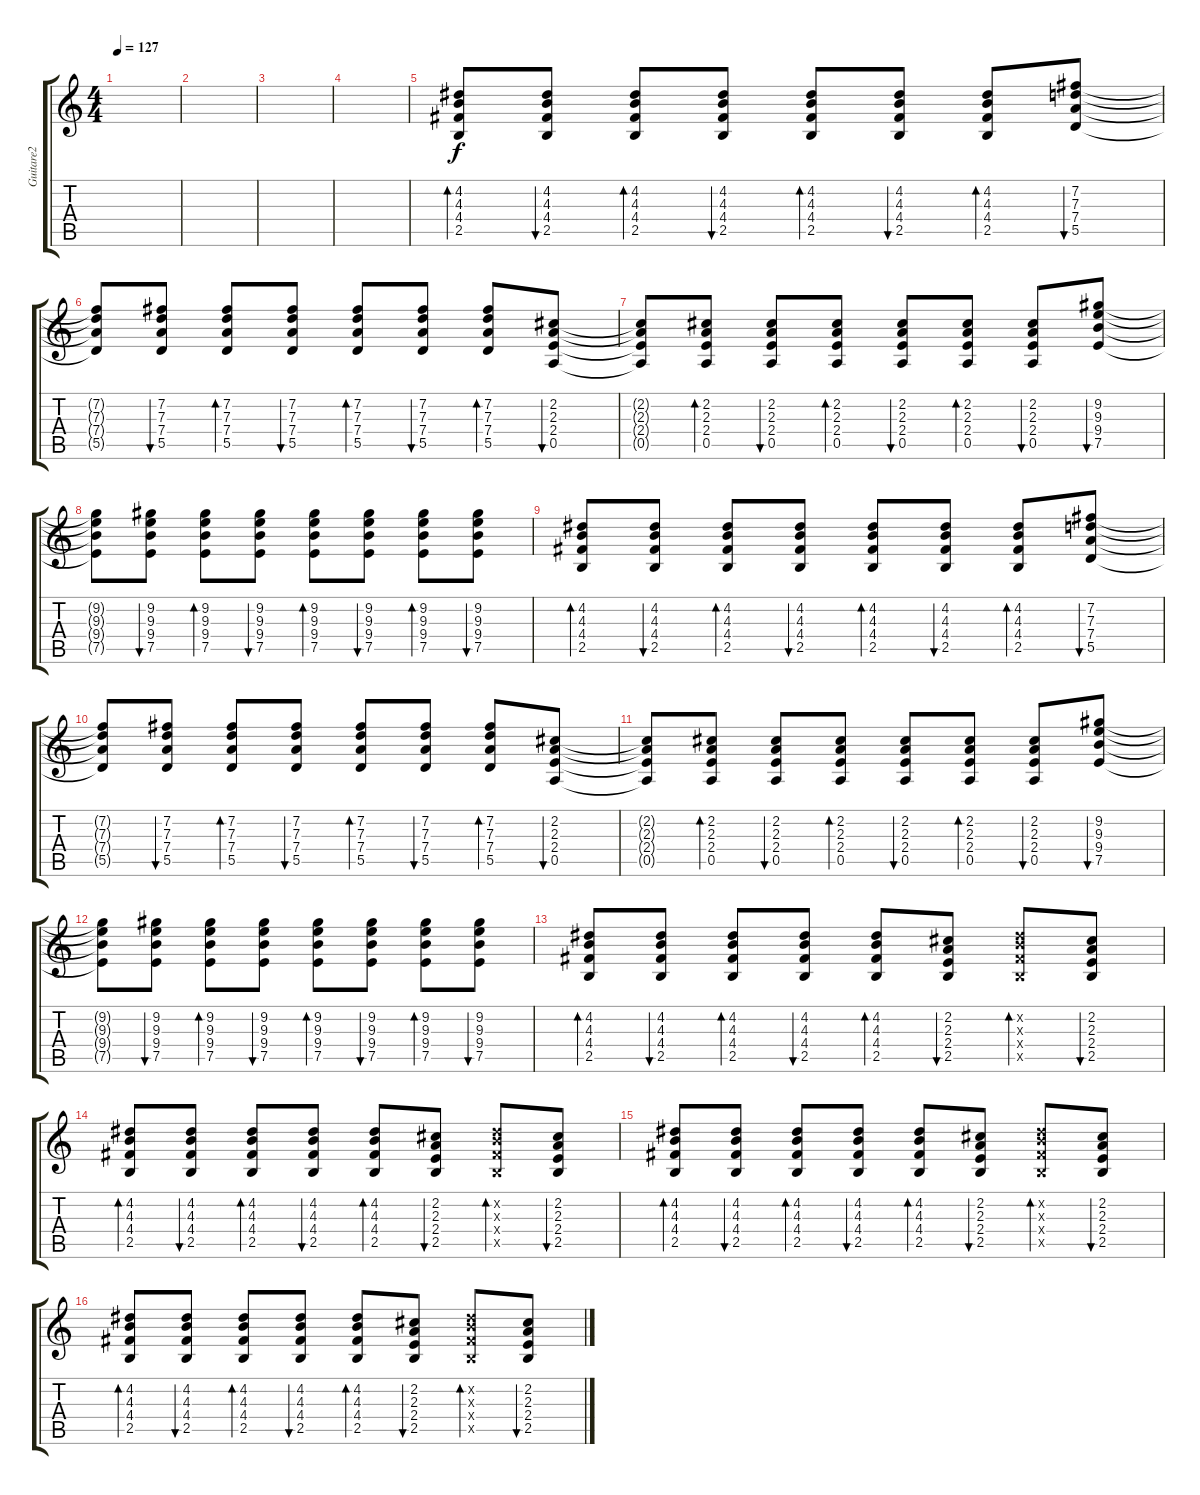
\track ("Guitare2" "Guitare2") {instrument acousticguitarsteel}
\staff {score tabs}
\tuning (E4 B3 G3 D3 A2 E2) {hide}
\ts (4 4)
\tempo 127
\clef g2
\ks c
|
|
|
|
(4.2 4.3 4.4 2.5).8{bd 30} (4.2 4.3 4.4 2.5).8{bu 30} (4.2 4.3 4.4 2.5).8{bd 30} (4.2 4.3 4.4 2.5).8{bu 30} (4.2 4.3 4.4 2.5).8{bd 30} (4.2 4.3 4.4 2.5).8{bu 30} (4.2 4.3 4.4 2.5).8{bd 30} (7.2 7.3 7.4 5.5).8{bu 30} |
(7.2{t} 7.3{t} 7.4{t} 5.5{t}).8 (7.2 7.3 7.4 5.5).8{bu 30} (7.2 7.3 7.4 5.5).8{bd 30} (7.2 7.3 7.4 5.5).8{bu 30} (7.2 7.3 7.4 5.5).8{bd 30} (7.2 7.3 7.4 5.5).8{bu 30} (7.2 7.3 7.4 5.5).8{bd 30} (2.2 2.3 2.4 0.5).8{bu 30} |
(2.2{t} 2.3{t} 2.4{t} 0.5{t}).8 (2.2 2.3 2.4 0.5).8{bd 30} (2.2 2.3 2.4 0.5).8{bu 30} (2.2 2.3 2.4 0.5).8{bd 30} (2.2 2.3 2.4 0.5).8{bu 30} (2.2 2.3 2.4 0.5).8{bd 30} (2.2 2.3 2.4 0.5).8{bu 30} (9.2 9.3 9.4 7.5).8{bu 30} |
(9.2{t} 9.3{t} 9.4{t} 7.5{t}).8 (9.2 9.3 9.4 7.5).8{bu 30} (9.2 9.3 9.4 7.5).8{bd 30} (9.2 9.3 9.4 7.5).8{bu 30} (9.2 9.3 9.4 7.5).8{bd 30} (9.2 9.3 9.4 7.5).8{bu 30} (9.2 9.3 9.4 7.5).8{bd 30} (9.2 9.3 9.4 7.5).8{bu 30} |
(4.2 4.3 4.4 2.5).8{bd 30} (4.2 4.3 4.4 2.5).8{bu 30} (4.2 4.3 4.4 2.5).8{bd 30} (4.2 4.3 4.4 2.5).8{bu 30} (4.2 4.3 4.4 2.5).8{bd 30} (4.2 4.3 4.4 2.5).8{bu 30} (4.2 4.3 4.4 2.5).8{bd 30} (7.2 7.3 7.4 5.5).8{bu 30} |
(7.2{t} 7.3{t} 7.4{t} 5.5{t}).8 (7.2 7.3 7.4 5.5).8{bu 30} (7.2 7.3 7.4 5.5).8{bd 30} (7.2 7.3 7.4 5.5).8{bu 30} (7.2 7.3 7.4 5.5).8{bd 30} (7.2 7.3 7.4 5.5).8{bu 30} (7.2 7.3 7.4 5.5).8{bd 30} (2.2 2.3 2.4 0.5).8{bu 30} |
(2.2{t} 2.3{t} 2.4{t} 0.5{t}).8 (2.2 2.3 2.4 0.5).8{bd 30} (2.2 2.3 2.4 0.5).8{bu 30} (2.2 2.3 2.4 0.5).8{bd 30} (2.2 2.3 2.4 0.5).8{bu 30} (2.2 2.3 2.4 0.5).8{bd 30} (2.2 2.3 2.4 0.5).8{bu 30} (9.2 9.3 9.4 7.5).8{bu 30} |
(9.2{t} 9.3{t} 9.4{t} 7.5{t}).8 (9.2 9.3 9.4 7.5).8{bu 30} (9.2 9.3 9.4 7.5).8{bd 30} (9.2 9.3 9.4 7.5).8{bu 30} (9.2 9.3 9.4 7.5).8{bd 30} (9.2 9.3 9.4 7.5).8{bu 30} (9.2 9.3 9.4 7.5).8{bd 30} (9.2 9.3 9.4 7.5).8{bu 30} |
(4.2 4.3 4.4 2.5).8{bd 30} (4.2 4.3 4.4 2.5).8{bu 30} (4.2 4.3 4.4 2.5).8{bd 30} (4.2 4.3 4.4 2.5).8{bu 30} (4.2 4.3 4.4 2.5).8{bd 30} (2.2 2.3 2.4 2.5).8{bu 30} (4.2{x} 4.3{x} 4.4{x} 2.5{x}).8{bd 30} (2.2 2.3 2.4 2.5).8{bu 30} |
(4.2 4.3 4.4 2.5).8{bd 30} (4.2 4.3 4.4 2.5).8{bu 30} (4.2 4.3 4.4 2.5).8{bd 30} (4.2 4.3 4.4 2.5).8{bu 30} (4.2 4.3 4.4 2.5).8{bd 30} (2.2 2.3 2.4 2.5).8{bu 30} (4.2{x} 4.3{x} 4.4{x} 2.5{x}).8{bd 30} (2.2 2.3 2.4 2.5).8{bu 30} |
(4.2 4.3 4.4 2.5).8{bd 30} (4.2 4.3 4.4 2.5).8{bu 30} (4.2 4.3 4.4 2.5).8{bd 30} (4.2 4.3 4.4 2.5).8{bu 30} (4.2 4.3 4.4 2.5).8{bd 30} (2.2 2.3 2.4 2.5).8{bu 30} (4.2{x} 4.3{x} 4.4{x} 2.5{x}).8{bd 30} (2.2 2.3 2.4 2.5).8{bu 30} |
(4.2 4.3 4.4 2.5).8{bd 30} (4.2 4.3 4.4 2.5).8{bu 30} (4.2 4.3 4.4 2.5).8{bd 30} (4.2 4.3 4.4 2.5).8{bu 30} (4.2 4.3 4.4 2.5).8{bd 30} (2.2 2.3 2.4 2.5).8{bu 30} (4.2{x} 4.3{x} 4.4{x} 2.5{x}).8{bd 30} (2.2 2.3 2.4 2.5).8{bu 30}
